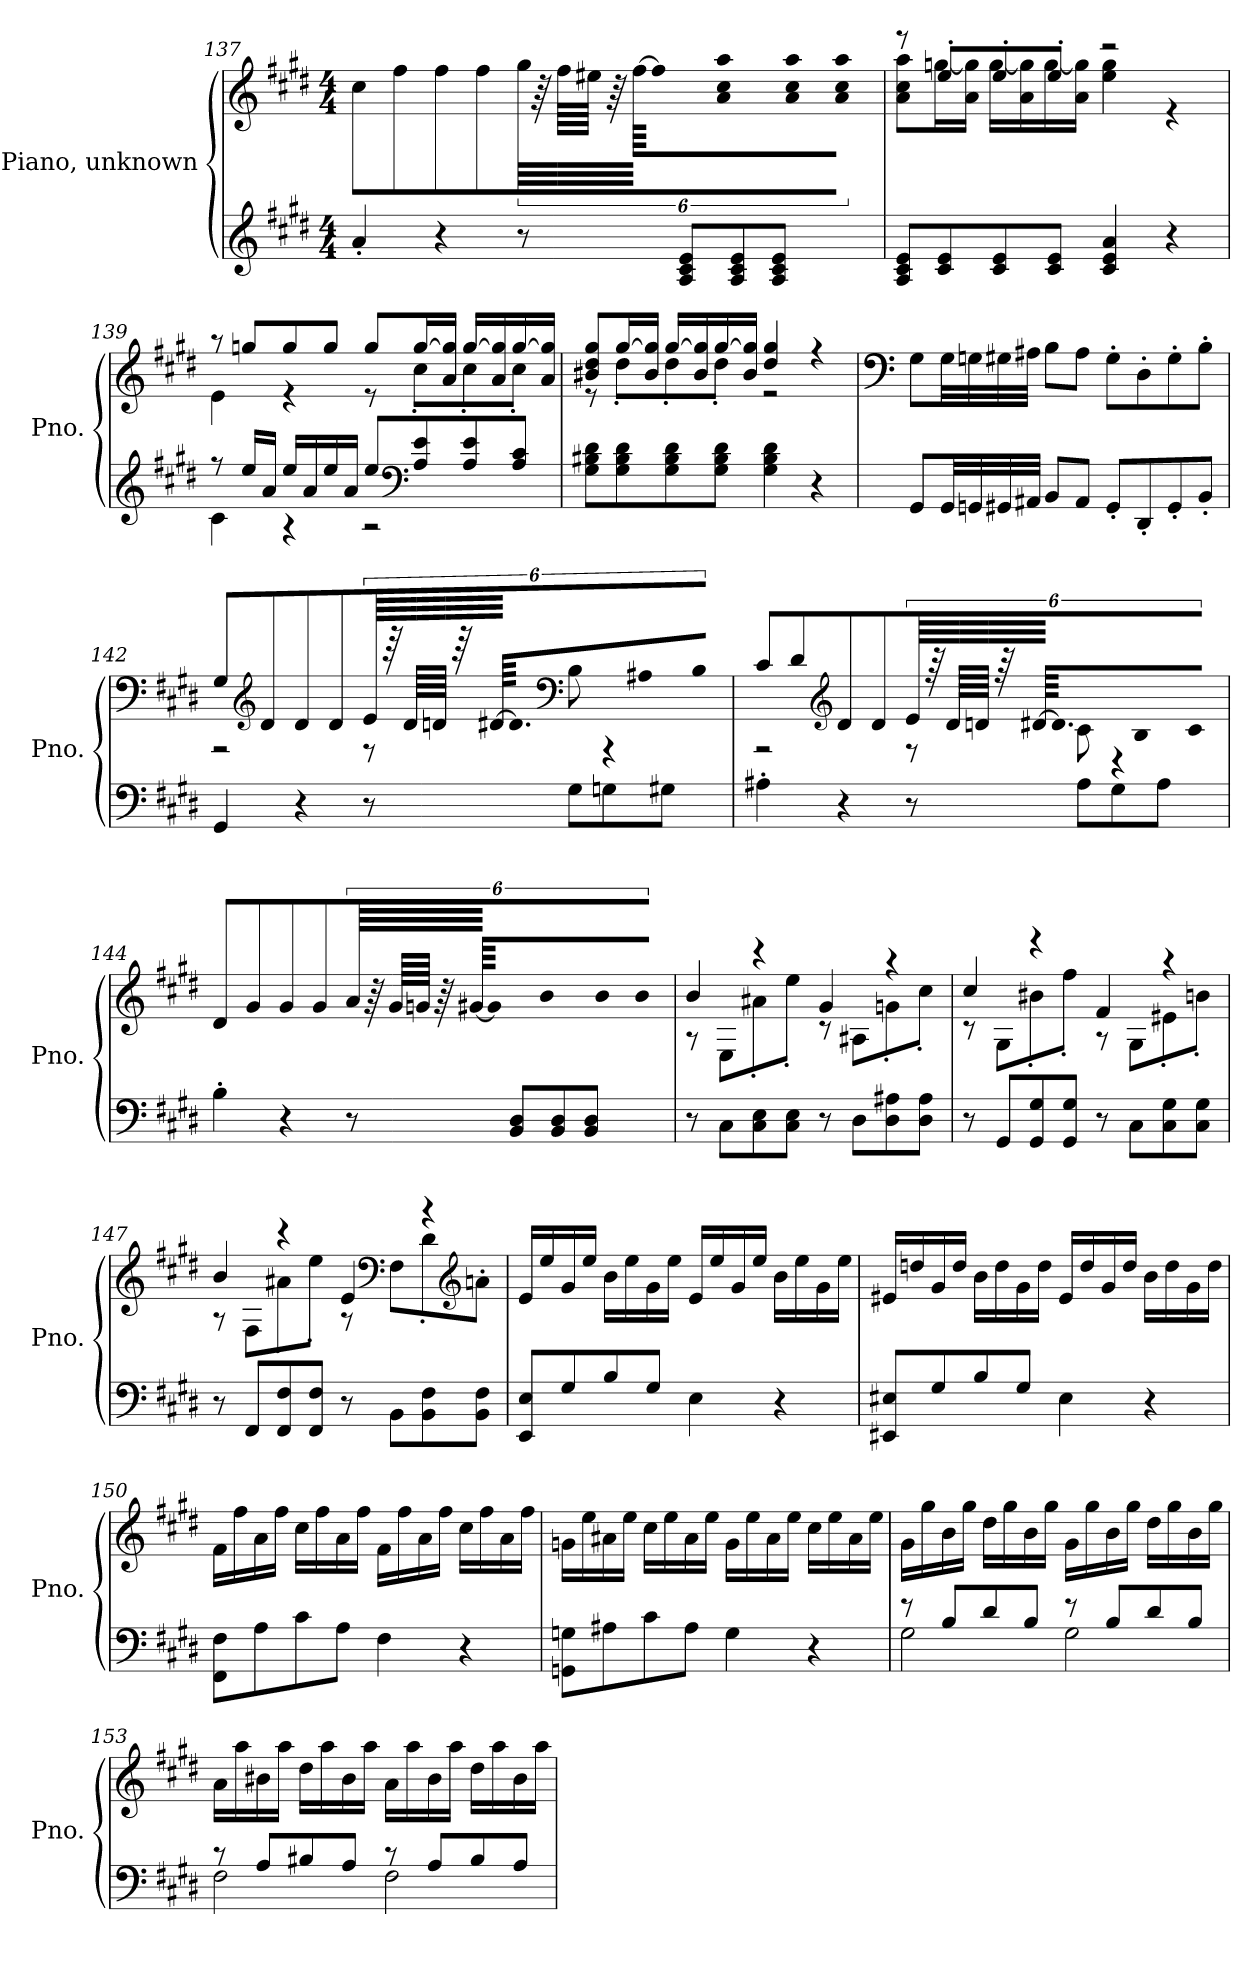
**kern	**kern
*part1	*part1
*staff2	*staff1
*I"Piano, unknown	*
*I'Pno.	*
*clefG2	*clefG2
*k[f#c#g#d#]	*k[f#c#g#d#]
*M4/4	*M4/4
=137	=137
4a'/	8cc#\L
.	8ff#\
4r	8ff#\
.	8ff#\
8r	96gg#\Jkkk
.	96r
.	96ff#\LLLL
.	96ee#X\JJJJ
.	96r
.	[96ff#\KKLL
.	16ff#\J]
8A/ 8c#/ 8e/L	8a\ 8cc#\ 8aa\
8A/ 8c#/ 8e/	8a\ 8cc#\ 8aa\
8A/ 8c#/ 8e/J	8a\ 8cc#\ 8aa\J
!!LO:LB:g=z
=138	=138
*	*^
8A/ 8c#/ 8e/L	8r	8a\ 8cc#\ 8aa\L
8c#/ 8e/	8ee'/L	[16ggn\L
.	.	16a\ 16gg\]JJ
8c#/ 8e/	8ee'/	[16gg\LL
.	.	16a\ 16gg\]
8c#/ 8e/J	8ee'/J	[16gg\
.	.	16a\ 16gg\]JJ
4c#/ 4e/ 4a/	2r	4ee\ 4gg\
4r	.	4r
=139	=139	=139
*^	*	*
8r	4c#\	8r	4e\
16ee/LL	.	8ggn/L	.
16a/JJ	.	.	.
16ee/LL	4r	8gg/	4r
16a/	.	.	.
16ee/	.	8gg/J	.
16a/JJ	.	.	.
8ee/L	2r	8gg/L	8r
*clefF4	*	*	*
8A/ 8e/	.	[16gg/L	8cc#'\L
.	.	16a/ 16gg/]JJ	.
8A/ 8e/	.	[16gg/LL	8cc#'\
.	.	16a/ 16gg/]	.
8A/ 8c#/J	.	[16gg/	8cc#'\J
.	.	16a/ 16gg/]JJ	.
*v	*v	*	*
=140	=140	=140
8G#\ 8B#X\ 8d#\L	8b#X/ 8dd#/ 8gg#/L	8r
8G#\ 8B#\ 8d#\	[16gg#/L	8dd#'\L
.	16b#/ 16gg#/]JJ	.
8G#\ 8B#\ 8d#\	[16gg#/LL	8dd#'\
.	16b#/ 16gg#/]	.
8G#\ 8B#\ 8d#\J	[16gg#/	8dd#'\J
.	16b#/ 16gg#/]JJ	.
4G#\ 4B#\ 4d#\	4dd#/ 4gg#/	2r
4r	4r	.
*	*v	*v
!!LO:LB:g=z
=141	=141
*	*clefF4
8GG#/L	8G#\L
32GG#/LL	32G#\LL
32GGn/	32Gn\
32GG#X/	32G#X\
32AA#X/JJJ	32A#X\JJJ
8BB/L	8B\L
8AA#/J	8A#\J
8GG#'/L	8G#'\L
8DD#'/	8D#'\
8GG#'/	8G#'\
8BB'/J	8B'\J
=142	=142
*	*^
4GG#/	8G#/L	2r
*	*clefG2	*
.	8d#/	.
4r	8d#/	.
.	8d#/	.
8r	96e/Jkkk	8r
.	96r	.
.	96d#/LLLL	.
.	96dn/JJJJ	.
.	96r	.
.	[96d#X/KKKL	.
.	8.d#/]	.
*	*clefF4	*
8G#\L	.	8B\
8Gn\	8A#X/	4r
8G#X\J	8B/J	.
!!LO:PB:g=z	!!
=143	=143	=143
4A#X'\	8c#/L	2r
.	8d#/	.
*	*clefG2	*
4r	8d#/	.
.	8d#/	.
8r	96e/Jkkk	8r
.	96r	.
.	96d#/LLLL	.
.	96dn/JJJJ	.
.	96r	.
.	[96d#X/KKKL	.
.	8.d#/]	.
8A#\L	.	8c#\
8G#\	8B/	4r
8A#\J	8c#/J	.
*	*v	*v
=144	=144
4B'\	8d#/L
.	8g#/
4r	8g#/
.	8g#/
8r	96a/Jkkk
.	96r
.	96g#/LLLL
.	96gn/JJJJ
.	96r
.	[96g#X/KKLL
.	16g#/J]
8BB/ 8D#/L	8b/
8BB/ 8D#/	8b/
8BB/ 8D#/J	8b/J
!!LO:LB:g=z
=145	=145
*	*^
8r	4b/	8r
8C#\L	.	8E\L
8C#\ 8E\	4r	8a#X'\
8C#\ 8E\J	.	8ee'\J
8r	4g#/	8r
8D#\L	.	8A#X\L
8D#\ 8A#X\	4r	8gn'\
8D#\ 8A#\J	.	8cc#'\J
=146	=146	=146
8r	4cc#/	8r
8GG#/L	.	8G#\L
8GG#/ 8G#/	4r	8b#X'\
8GG#/ 8G#/J	.	8ff#'\J
8r	4f#/	8r
8C#\L	.	8G#\L
8C#\ 8G#\	4r	8e#X'\
8C#\ 8G#\J	.	8bn'\J
=147	=147	=147
8r	4b/	8r
8FF#/L	.	8F#\L
8FF#/ 8F#/	4r	8a#X'\
8FF#/ 8F#/J	.	8ee'\J
8r	4e/	8r
*	*clefF4	*
8BB\L	.	8F#\L
8BB\ 8F#\	4r	8d#'\
*	*clefG2	*
8BB\ 8F#\J	.	8an'\J
*	*v	*v
!!LO:LB:g=z
=148	=148
8EE/ 8E/L	16e/LL
.	16ee/
8G#/	16g#/
.	16ee/JJ
8B/	16b\LL
.	16ee\
8G#/J	16g#\
.	16ee\JJ
4E\	16e/LL
.	16ee/
.	16g#/
.	16ee/JJ
4r	16b\LL
.	16ee\
.	16g#\
.	16ee\JJ
=149	=149
8EE#X/ 8E#X/L	16e#X/LL
.	16ddn/
8G#/	16g#/
.	16dd/JJ
8B/	16b\LL
.	16dd\
8G#/J	16g#\
.	16dd\JJ
4E#\	16e#/LL
.	16dd/
.	16g#/
.	16dd/JJ
4r	16b\LL
.	16dd\
.	16g#\
.	16dd\JJ
!!LO:LB:g=z
=150	=150
8FF#\ 8F#\L	16f#\LL
.	16ff#\
8A\	16a\
.	16ff#\JJ
8c#\	16cc#\LL
.	16ff#\
8A\J	16a\
.	16ff#\JJ
4F#\	16f#\LL
.	16ff#\
.	16a\
.	16ff#\JJ
4r	16cc#\LL
.	16ff#\
.	16a\
.	16ff#\JJ
=151	=151
8GGn\ 8Gn\L	16gn\LL
.	16ee\
8A#X\	16a#X\
.	16ee\JJ
8c#\	16cc#\LL
.	16ee\
8A#\J	16a#\
.	16ee\JJ
4G\	16g\LL
.	16ee\
.	16a#\
.	16ee\JJ
4r	16cc#\LL
.	16ee\
.	16a#\
.	16ee\JJ
!!LO:LB:g=z
=152	=152
*^	*
8r	2G#\	16g#\LL
.	.	16gg#\
8B/L	.	16b\
.	.	16gg#\JJ
8d#/	.	16dd#\LL
.	.	16gg#\
8B/J	.	16b\
.	.	16gg#\JJ
8r	2G#\	16g#\LL
.	.	16gg#\
8B/L	.	16b\
.	.	16gg#\JJ
8d#/	.	16dd#\LL
.	.	16gg#\
8B/J	.	16b\
.	.	16gg#\JJ
=153	=153	=153
8r	2F#\	16a\LL
.	.	16aa\
8A/L	.	16b#X\
.	.	16aa\JJ
8B#X/	.	16dd#\LL
.	.	16aa\
8A/J	.	16b#\
.	.	16aa\JJ
8r	2F#\	16a\LL
.	.	16aa\
8A/L	.	16b#\
.	.	16aa\JJ
8B#/	.	16dd#\LL
.	.	16aa\
8A/J	.	16b#\
.	.	16aa\JJ
*v	*v	*
=	=
*-	*-
